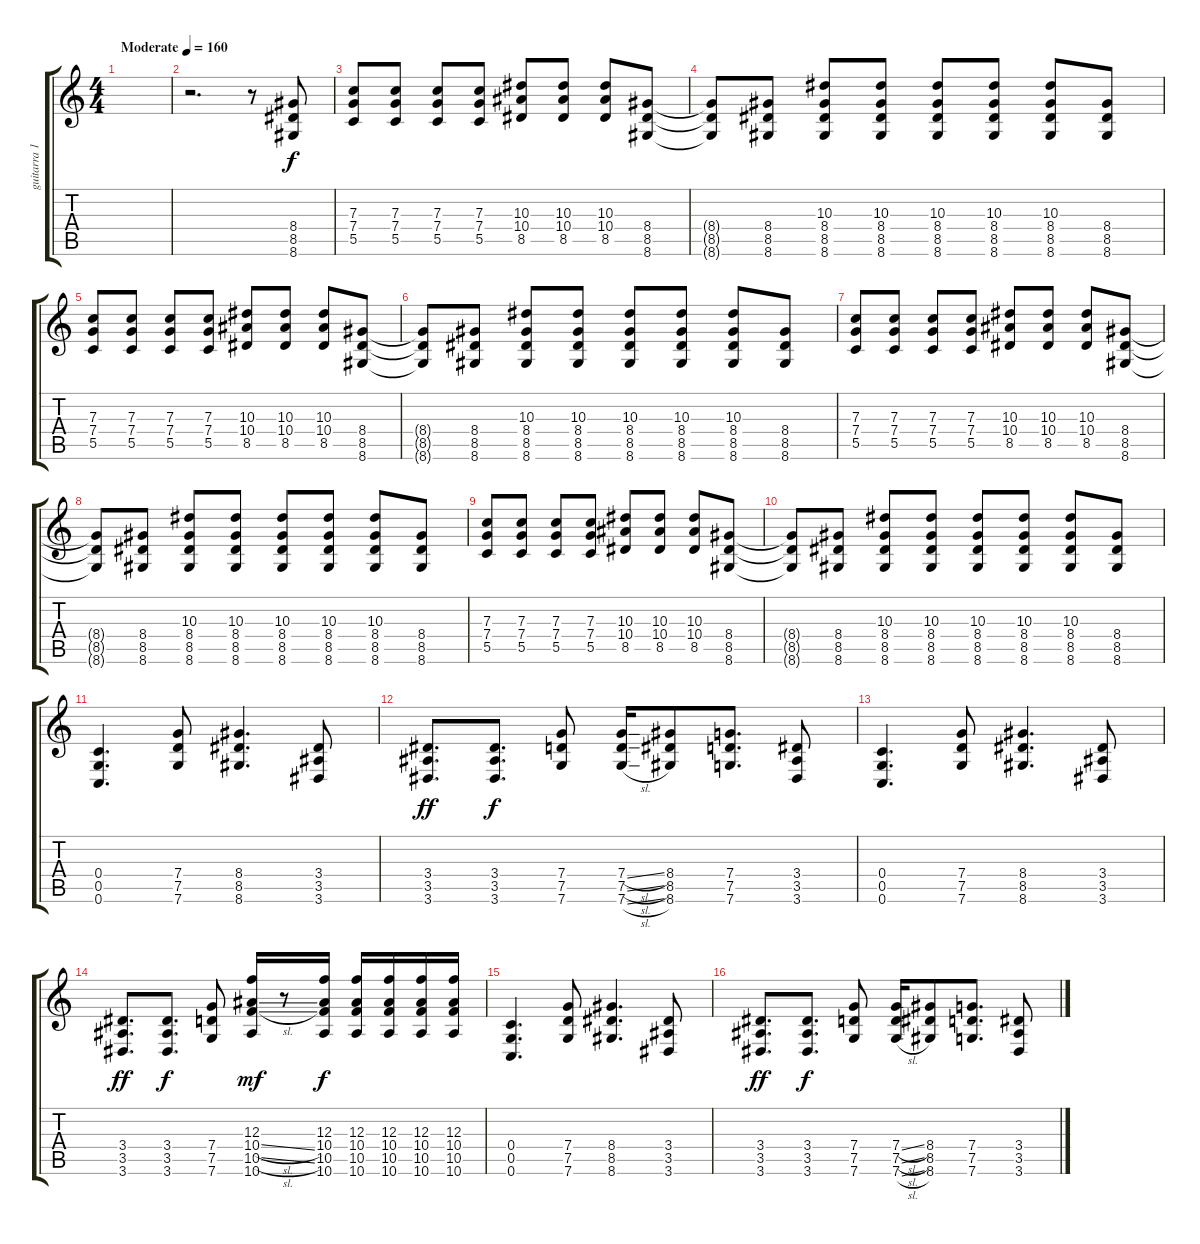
\track ("guitarra 1" "guitarra 1") {instrument electricguitarclean}
\staff {score tabs}
\tuning (D4 A3 F3 C3 G2 C2) {hide}
\ts (4 4)
\tempo (160 "Moderate")
\clef g2
\ks c
|
r.2{d} r.8 (8.4 8.5 8.6).8 |
(7.3 7.4 5.5).8 (7.3 7.4 5.5).8 (7.3 7.4 5.5).8 (7.3 7.4 5.5).8 (10.3 10.4 8.5).8 (10.3 10.4 8.5).8 (10.3 10.4 8.5).8 (8.4 8.5 8.6).8 |
(8.4{t} 8.5{t} 8.6{t}).8 (8.4 8.5 8.6).8 (10.3 8.4 8.5 8.6).8 (10.3 8.4 8.5 8.6).8 (10.3 8.4 8.5 8.6).8 (10.3 8.4 8.5 8.6).8 (10.3 8.4 8.5 8.6).8 (8.4 8.5 8.6).8 |
(7.3 7.4 5.5).8 (7.3 7.4 5.5).8 (7.3 7.4 5.5).8 (7.3 7.4 5.5).8 (10.3 10.4 8.5).8 (10.3 10.4 8.5).8 (10.3 10.4 8.5).8 (8.4 8.5 8.6).8 |
(8.4{t} 8.5{t} 8.6{t}).8 (8.4 8.5 8.6).8 (10.3 8.4 8.5 8.6).8 (10.3 8.4 8.5 8.6).8 (10.3 8.4 8.5 8.6).8 (10.3 8.4 8.5 8.6).8 (10.3 8.4 8.5 8.6).8 (8.4 8.5 8.6).8 |
(7.3 7.4 5.5).8 (7.3 7.4 5.5).8 (7.3 7.4 5.5).8 (7.3 7.4 5.5).8 (10.3 10.4 8.5).8 (10.3 10.4 8.5).8 (10.3 10.4 8.5).8 (8.4 8.5 8.6).8 |
(8.4{t} 8.5{t} 8.6{t}).8 (8.4 8.5 8.6).8 (10.3 8.4 8.5 8.6).8 (10.3 8.4 8.5 8.6).8 (10.3 8.4 8.5 8.6).8 (10.3 8.4 8.5 8.6).8 (10.3 8.4 8.5 8.6).8 (8.4 8.5 8.6).8 |
(7.3 7.4 5.5).8 (7.3 7.4 5.5).8 (7.3 7.4 5.5).8 (7.3 7.4 5.5).8 (10.3 10.4 8.5).8 (10.3 10.4 8.5).8 (10.3 10.4 8.5).8 (8.4 8.5 8.6).8 |
(8.4{t} 8.5{t} 8.6{t}).8 (8.4 8.5 8.6).8 (10.3 8.4 8.5 8.6).8 (10.3 8.4 8.5 8.6).8 (10.3 8.4 8.5 8.6).8 (10.3 8.4 8.5 8.6).8 (10.3 8.4 8.5 8.6).8 (8.4 8.5 8.6).8 |
(0.4 0.5 0.6).4{d instrument overdrivenguitar} (7.4 7.5 7.6).8 (8.4 8.5 8.6).4{d} (3.4 3.5 3.6).8 |
(3.4 3.5 3.6).8{d dy ff} (3.4 3.5 3.6).8{d dy f} (7.4 7.5 7.6).8 (7.4{sl} 7.5{sl} 7.6{sl}).16 (8.4 8.5 8.6).8 (7.4 7.5 7.6).8{d} (3.4 3.5 3.6).8 |
(0.4 0.5 0.6).4{d} (7.4 7.5 7.6).8 (8.4 8.5 8.6).4{d} (3.4 3.5 3.6).8 |
(3.4 3.5 3.6).8{d dy ff} (3.4 3.5 3.6).8{d dy f} (7.4 7.5 7.6).8 (12.3 10.4{sl} 10.5{sl} 10.6).16{dy mf} r.8 (12.3 10.4 10.5 10.6).16{dy f} (12.3 10.4 10.5 10.6).16 (12.3 10.4 10.5 10.6).16 (12.3 10.4 10.5 10.6).16 (12.3 10.4 10.5 10.6).16 |
(0.4 0.5 0.6).4{d} (7.4 7.5 7.6).8 (8.4 8.5 8.6).4{d} (3.4 3.5 3.6).8 |
(3.4 3.5 3.6).8{d dy ff} (3.4 3.5 3.6).8{d dy f} (7.4 7.5 7.6).8 (7.4{sl} 7.5{sl} 7.6{sl}).16 (8.4 8.5 8.6).8 (7.4 7.5 7.6).8{d} (3.4 3.5 3.6).8
